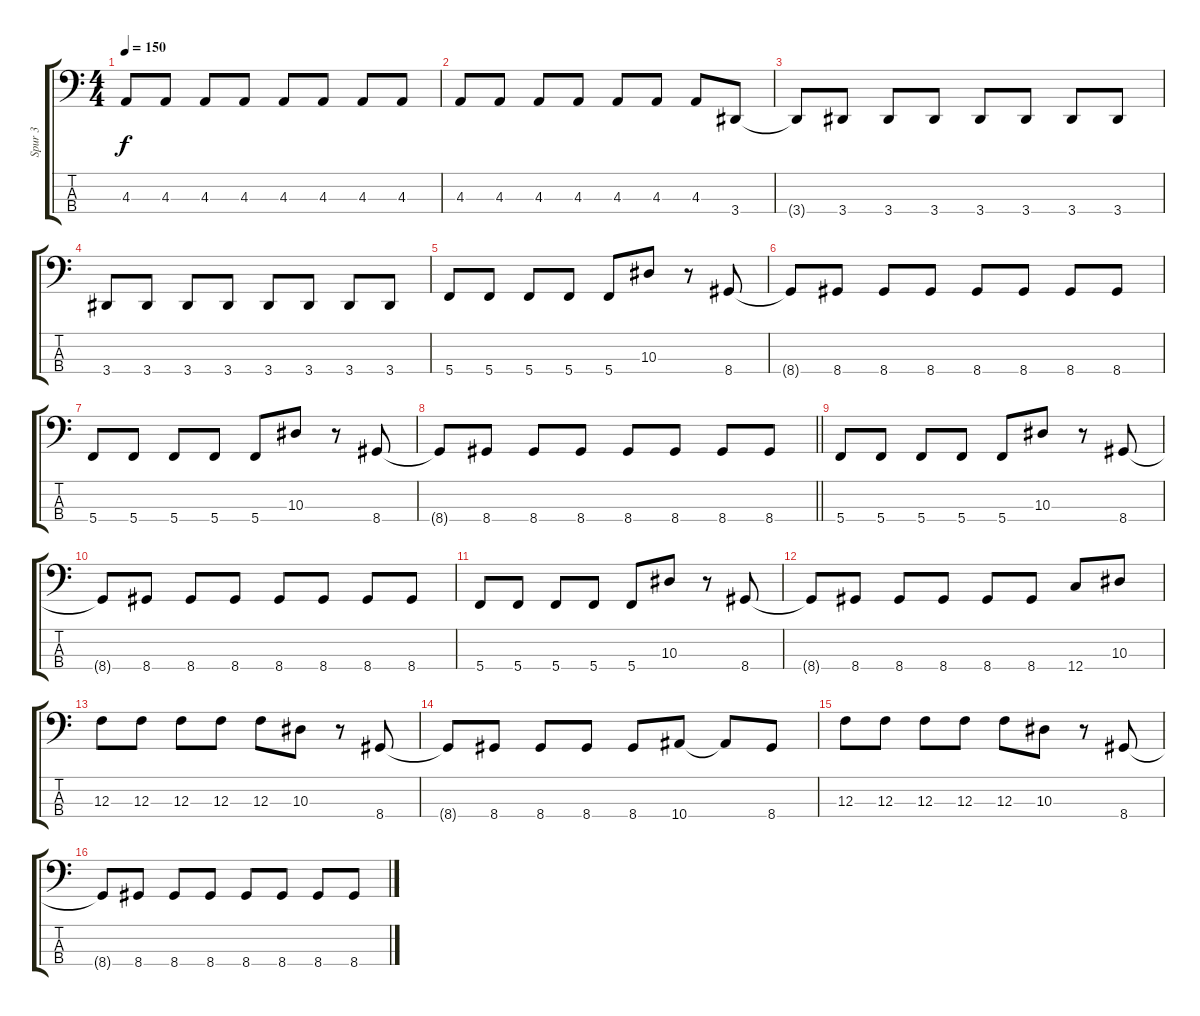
\track ("Spur 3" "Spur 3") {instrument electricbasspick}
\staff {score tabs}
\tuning (Eb2 Bb1 F1 C1) {hide}
\ts (4 4)
\tempo 150
\clef f4
\ks c
4.3{t}.8{dy f} 4.3.8 4.3.8 4.3.8 4.3.8 4.3.8 4.3.8 4.3.8 |
4.3.8 4.3.8 4.3.8 4.3.8 4.3.8 4.3.8 4.3.8 3.4.8 |
3.4{t}.8 3.4.8 3.4.8 3.4.8 3.4.8 3.4.8 3.4.8 3.4.8 |
3.4.8 3.4.8 3.4.8 3.4.8 3.4.8 3.4.8 3.4.8 3.4.8 |
5.4.8 5.4.8 5.4.8 5.4.8 5.4.8 10.3.8 r.8 8.4.8 |
8.4{t}.8 8.4.8 8.4.8 8.4.8 8.4.8 8.4.8 8.4.8 8.4.8 |
5.4.8 5.4.8 5.4.8 5.4.8 5.4.8 10.3.8 r.8 8.4.8 |
\barLineRight lightlight
8.4{t}.8 8.4.8 8.4.8 8.4.8 8.4.8 8.4.8 8.4.8 8.4.8 |
5.4.8 5.4.8 5.4.8 5.4.8 5.4.8 10.3.8 r.8 8.4.8 |
8.4{t}.8 8.4.8 8.4.8 8.4.8 8.4.8 8.4.8 8.4.8 8.4.8 |
5.4.8 5.4.8 5.4.8 5.4.8 5.4.8 10.3.8 r.8 8.4.8 |
8.4{t}.8 8.4.8 8.4.8 8.4.8 8.4.8 8.4.8 12.4.8 10.3.8 |
12.3.8 12.3.8 12.3.8 12.3.8 12.3.8 10.3.8 r.8 8.4.8 |
8.4{t}.8 8.4.8 8.4.8 8.4.8 8.4.8 10.4.8 10.4{t}.8 8.4.8 |
12.3.8 12.3.8 12.3.8 12.3.8 12.3.8 10.3.8 r.8 8.4.8 |
8.4{t}.8 8.4.8 8.4.8 8.4.8 8.4.8 8.4.8 8.4.8 8.4.8
